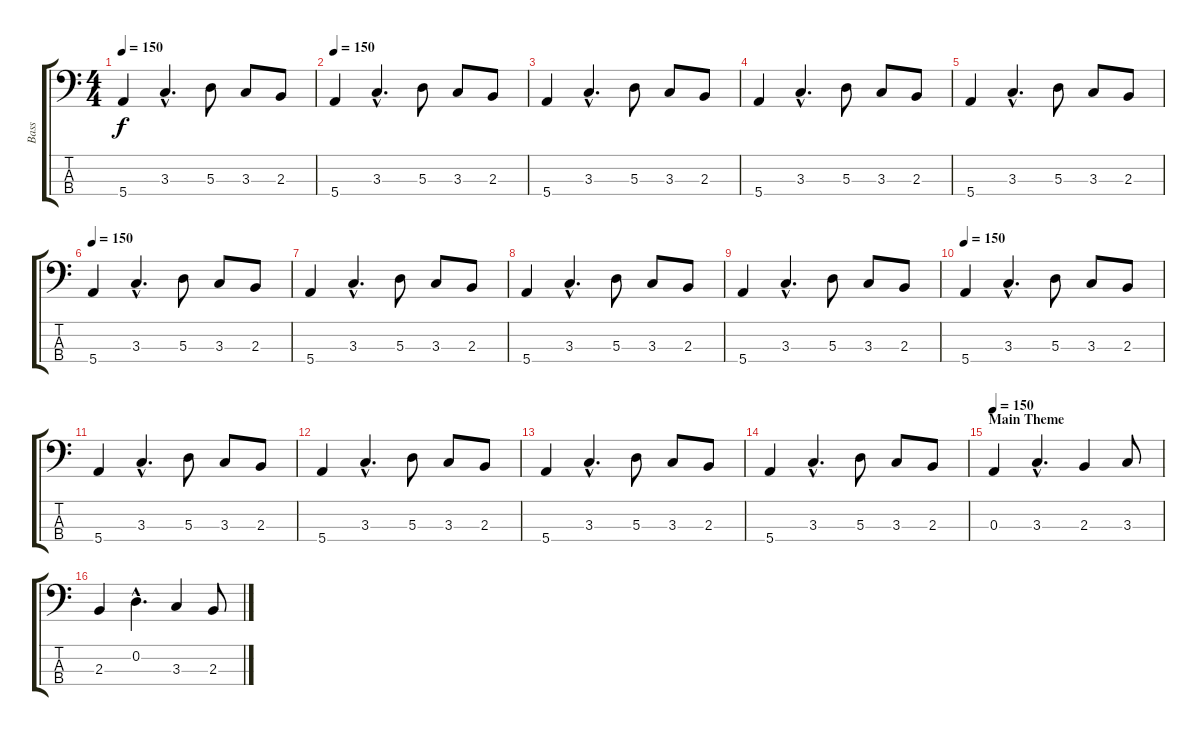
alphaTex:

\track ("Bass" "Bass") {instrument electricbasspick}
\staff {score tabs}
\tuning (G2 D2 A1 E1) {hide}
\ts (4 4)
\tempo 150
\clef f4
\ks c
5.4.4{dy f} 3.3{hac}.4{d} 5.3.8 3.3.8 2.3.8 |
\tempo 150
5.4.4 3.3{hac}.4{d} 5.3.8 3.3.8 2.3.8 |
5.4.4 3.3{hac}.4{d} 5.3.8 3.3.8 2.3.8 |
5.4.4 3.3{hac}.4{d} 5.3.8 3.3.8 2.3.8 |
5.4.4 3.3{hac}.4{d} 5.3.8 3.3.8 2.3.8 |
\tempo 150
5.4.4 3.3{hac}.4{d} 5.3.8 3.3.8 2.3.8 |
5.4.4 3.3{hac}.4{d} 5.3.8 3.3.8 2.3.8 |
5.4.4 3.3{hac}.4{d} 5.3.8 3.3.8 2.3.8 |
5.4.4 3.3{hac}.4{d} 5.3.8 3.3.8 2.3.8 |
\tempo 150
5.4.4 3.3{hac}.4{d} 5.3.8 3.3.8 2.3.8 |
5.4.4 3.3{hac}.4{d} 5.3.8 3.3.8 2.3.8 |
5.4.4 3.3{hac}.4{d} 5.3.8 3.3.8 2.3.8 |
5.4.4 3.3{hac}.4{d} 5.3.8 3.3.8 2.3.8 |
5.4.4 3.3{hac}.4{d} 5.3.8 3.3.8 2.3.8 |
\section ("" "Main Theme")
\tempo 150
0.3.4 3.3{hac}.4{d} 2.3.4 3.3.8 |
2.3.4 0.2{hac}.4{d} 3.3.4 2.3.8
